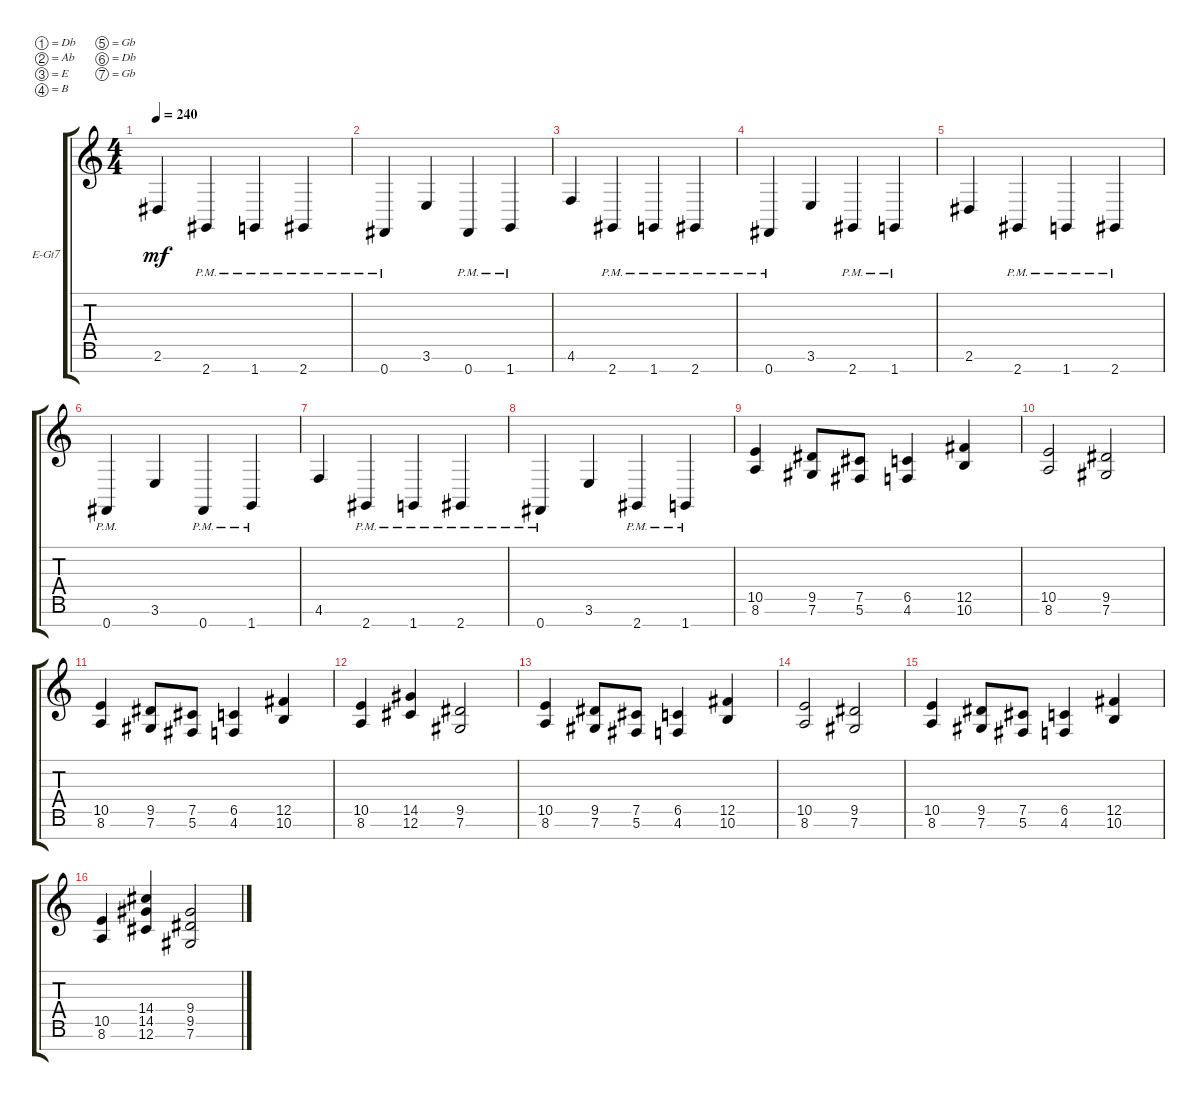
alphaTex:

\defaultSystemsLayout 4
\bracketExtendMode groupsimilarinstruments
\firstSystemTrackNameOrientation horizontal
\otherSystemsTrackNameOrientation horizontal
\track ("Electric Guitar" "E-Gt7") {instrument overdrivenguitar}
\staff {score tabs}
\tuning (Db4 Ab3 E3 B2 Gb2 Db2 Gb1)
\ts (4 4)
\tempo 240
\clef g2
\ks c
2.6.4{dy mf} 2.7{pm}.4 1.7{pm}.4 2.7{pm}.4 |
0.7{pm}.4 3.6.4 0.7{pm}.4 1.7{pm}.4 |
4.6.4 2.7{pm}.4 1.7{pm}.4 2.7{pm}.4 |
0.7{pm}.4 3.6.4 2.7{pm}.4 1.7{pm}.4 |
2.6.4 2.7{pm}.4 1.7{pm}.4 2.7{pm}.4 |
0.7{pm}.4 3.6.4 0.7{pm}.4 1.7{pm}.4 |
4.6.4 2.7{pm}.4 1.7{pm}.4 2.7{pm}.4 |
0.7{pm}.4 3.6.4 2.7{pm}.4 1.7{pm}.4 |
(8.6 10.5).4 (7.6 9.5).8 (5.6 7.5).8 (4.6 6.5).4 (10.6 12.5).4 |
(8.6 10.5).2 (7.6 9.5).2 |
(8.6 10.5).4 (7.6 9.5).8 (5.6 7.5).8 (4.6 6.5).4 (10.6 12.5).4 |
(8.6 10.5).4 (12.6 14.5).4 (7.6 9.5).2 |
(8.6 10.5).4 (7.6 9.5).8 (5.6 7.5).8 (4.6 6.5).4 (10.6 12.5).4 |
(8.6 10.5).2 (7.6 9.5).2 |
(8.6 10.5).4 (7.6 9.5).8 (5.6 7.5).8 (4.6 6.5).4 (10.6 12.5).4 |
(8.6 10.5).4 (12.6 14.4 14.5).4 (7.6 9.4 9.5).2
